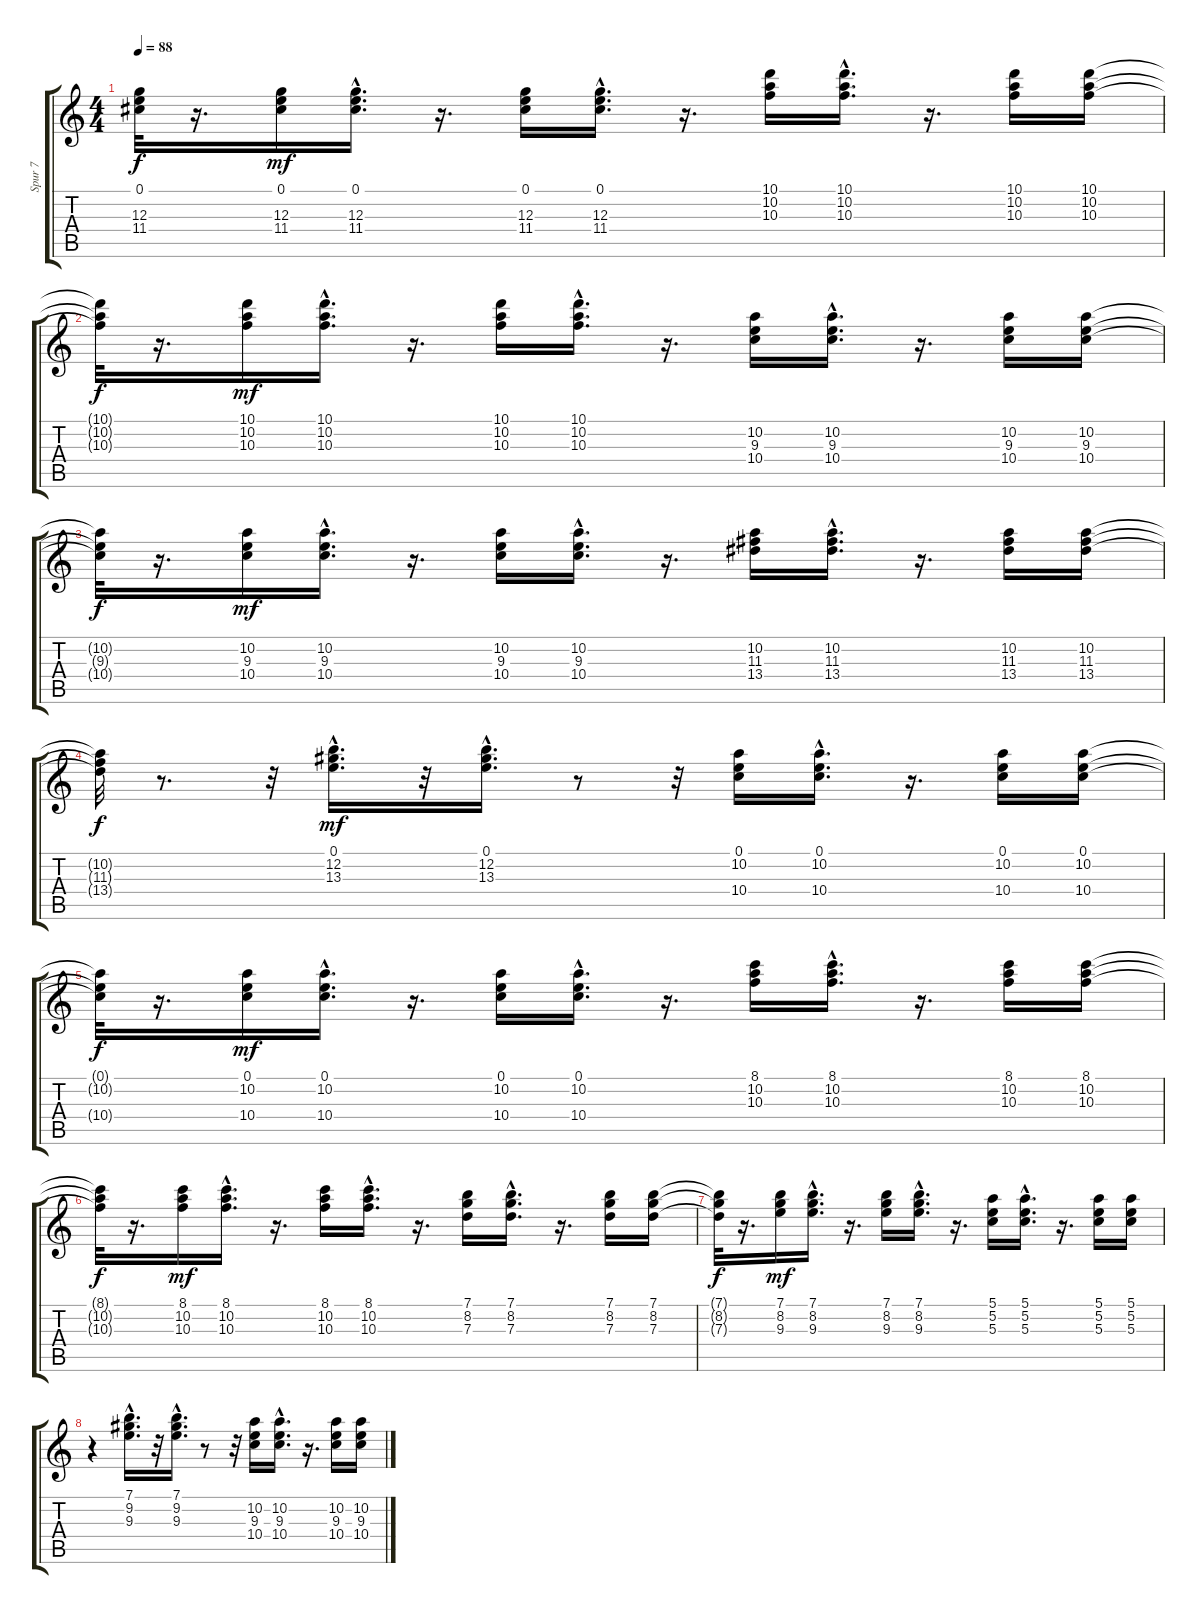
\track ("Spur 7" "Spur 7") {instrument acousticguitarsteel}
\staff {score tabs}
\tuning (E4 B3 G3 D3 A2 E2) {hide}
\ts (4 4)
\tempo 88
\clef g2
\ks c
(0.1{t} 12.3{t} 11.4{t}).32{dy f} r.16{d} (0.1 12.3 11.4).16{dy mf} (0.1{hac} 12.3{hac} 11.4{hac}).16{d} r.16{d} (0.1 12.3 11.4).16 (0.1{hac} 12.3{hac} 11.4{hac}).16{d} r.16{d} (10.1 10.2 10.3).16 (10.1{hac} 10.2{hac} 10.3{hac}).16{d} r.16{d} (10.1 10.2 10.3).16 (10.1 10.2 10.3).16 |
(10.1{t} 10.2{t} 10.3{t}).32{dy f} r.16{d} (10.1 10.2 10.3).16{dy mf} (10.1{hac} 10.2{hac} 10.3{hac}).16{d} r.16{d} (10.1 10.2 10.3).16 (10.1{hac} 10.2{hac} 10.3{hac}).16{d} r.16{d} (10.2 9.3 10.4).16 (10.2{hac} 9.3{hac} 10.4{hac}).16{d} r.16{d} (10.2 9.3 10.4).16 (10.2 9.3 10.4).16 |
(10.2{t} 9.3{t} 10.4{t}).32{dy f} r.16{d} (10.2 9.3 10.4).16{dy mf} (10.2{hac} 9.3{hac} 10.4{hac}).16{d} r.16{d} (10.2 9.3 10.4).16 (10.2{hac} 9.3{hac} 10.4{hac}).16{d} r.16{d} (10.2 11.3 13.4).16 (10.2{hac} 11.3{hac} 13.4{hac}).16{d} r.16{d} (10.2 11.3 13.4).16 (10.2 11.3 13.4).16 |
(10.2{t} 11.3{t} 13.4{t}).32{dy f} r.8{d} r.32 (0.1{hac} 12.2{hac} 13.3{hac}).16{d dy mf} r.32 (0.1{hac} 12.2{hac} 13.3{hac}).16{d} r.8 r.32 (0.1 10.2 10.4).16 (0.1{hac} 10.2{hac} 10.4{hac}).16{d} r.16{d} (0.1 10.2 10.4).16 (0.1 10.2 10.4).16 |
(0.1{t} 10.2{t} 10.4{t}).32{dy f} r.16{d} (0.1 10.2 10.4).16{dy mf} (0.1{hac} 10.2{hac} 10.4{hac}).16{d} r.16{d} (0.1 10.2 10.4).16 (0.1{hac} 10.2{hac} 10.4{hac}).16{d} r.16{d} (8.1 10.2 10.3).16 (8.1{hac} 10.2{hac} 10.3{hac}).16{d} r.16{d} (8.1 10.2 10.3).16 (8.1 10.2 10.3).16 |
(8.1{t} 10.2{t} 10.3{t}).32{dy f} r.16{d} (8.1 10.2 10.3).16{dy mf} (8.1{hac} 10.2{hac} 10.3{hac}).16{d} r.16{d} (8.1 10.2 10.3).16 (8.1{hac} 10.2{hac} 10.3{hac}).16{d} r.16{d} (7.1 8.2 7.3).16 (7.1{hac} 8.2{hac} 7.3{hac}).16{d} r.16{d} (7.1 8.2 7.3).16 (7.1 8.2 7.3).16 |
(7.1{t} 8.2{t} 7.3{t}).32{dy f} r.16{d} (7.1 8.2 9.3).16{dy mf} (7.1{hac} 8.2{hac} 9.3{hac}).16{d} r.16{d} (7.1 8.2 9.3).16 (7.1{hac} 8.2{hac} 9.3{hac}).16{d} r.16{d} (5.1 5.2 5.3).16 (5.1{hac} 5.2{hac} 5.3{hac}).16{d} r.16{d} (5.1 5.2 5.3).16 (5.1 5.2 5.3).16 |
r.4 (7.1{hac} 9.2{hac} 9.3{hac}).16{d} r.32 (7.1{hac} 9.2{hac} 9.3{hac}).16{d} r.8 r.32 (10.2 9.3 10.4).16 (10.2{hac} 9.3{hac} 10.4{hac}).16{d} r.16{d} (10.2 9.3 10.4).16 (10.2 9.3 10.4).16
